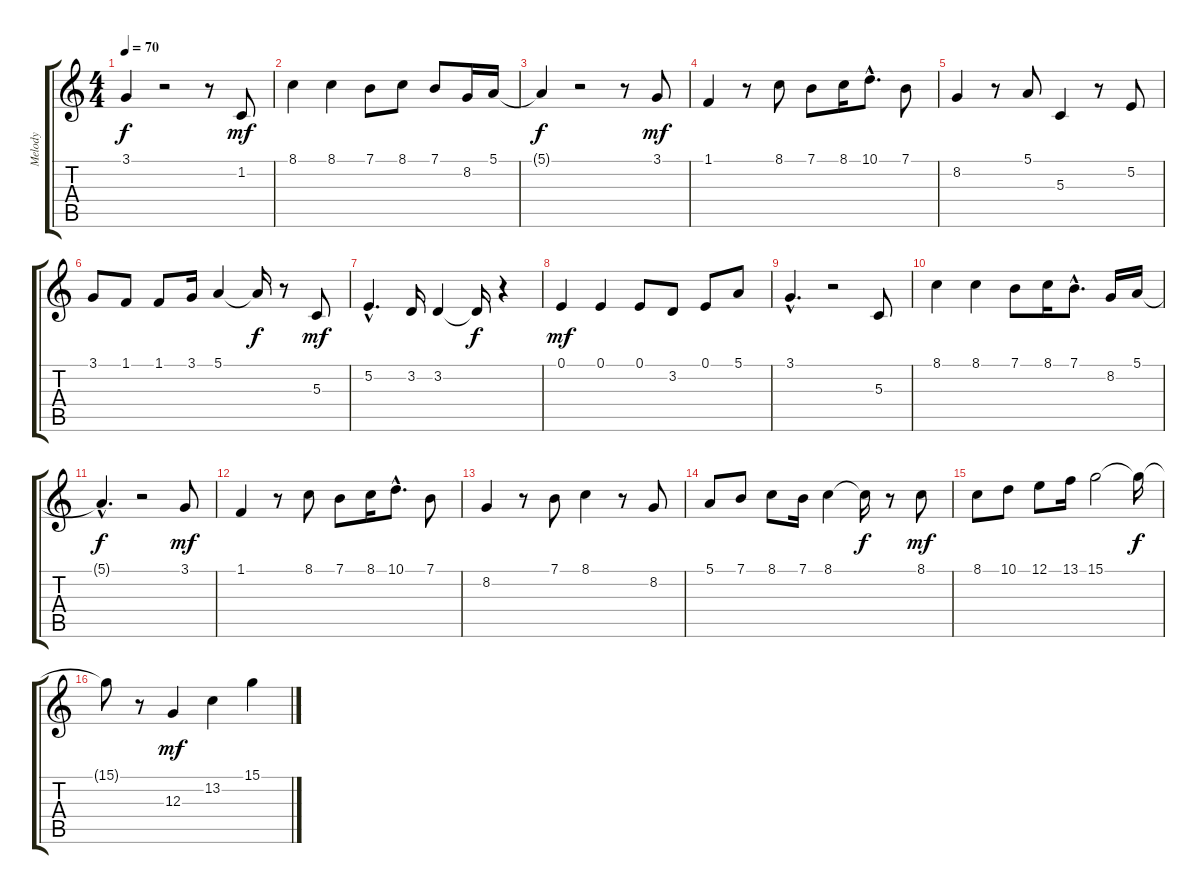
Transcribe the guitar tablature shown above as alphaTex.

\track ("Melody" "Melody") {instrument piccolo}
\staff {score tabs}
\tuning (E4 B3 G3 D3 A2 E2) {hide}
\ts (4 4)
\tempo 70
\clef g2
\ks c
3.1{t}.4{dy f} r.2 r.8 1.2.8{dy mf} |
8.1.4 8.1.4 7.1.8 8.1.8 7.1.8 8.2.16 5.1.16 |
5.1{t}.4{dy f} r.2 r.8 3.1.8{dy mf} |
1.1.4 r.8 8.1.8 7.1.8 8.1.16 10.1{hac}.8{d} 7.1.8 |
8.2.4 r.8 5.1.8 5.3.4 r.8 5.2.8 |
3.1.8 1.1.8 1.1.8 3.1.16 5.1.4 5.1{t}.16{dy f} r.8 5.3.8{dy mf} |
5.2{hac}.4{d} 3.2.16 3.2.4 3.2{t}.16{dy f} r.4 |
0.1.4{dy mf} 0.1.4 0.1.8 3.2.8 0.1.8 5.1.8 |
3.1{hac}.4{d} r.2 5.3.8 |
8.1.4 8.1.4 7.1.8 8.1.16 7.1{hac}.8{d} 8.2.16 5.1.16 |
5.1{hac t}.4{d dy f} r.2 3.1.8{dy mf} |
1.1.4 r.8 8.1.8 7.1.8 8.1.16 10.1{hac}.8{d} 7.1.8 |
8.2.4 r.8 7.1.8 8.1.4 r.8 8.2.8 |
5.1.8 7.1.8 8.1.8 7.1.16 8.1.4 8.1{t}.16{dy f} r.8 8.1.8{dy mf} |
8.1.8 10.1.8 12.1.8 13.1.16 15.1.2 15.1{t}.16{dy f} |
15.1{t}.8 r.8 12.3.4{dy mf} 13.2.4 15.1.4
